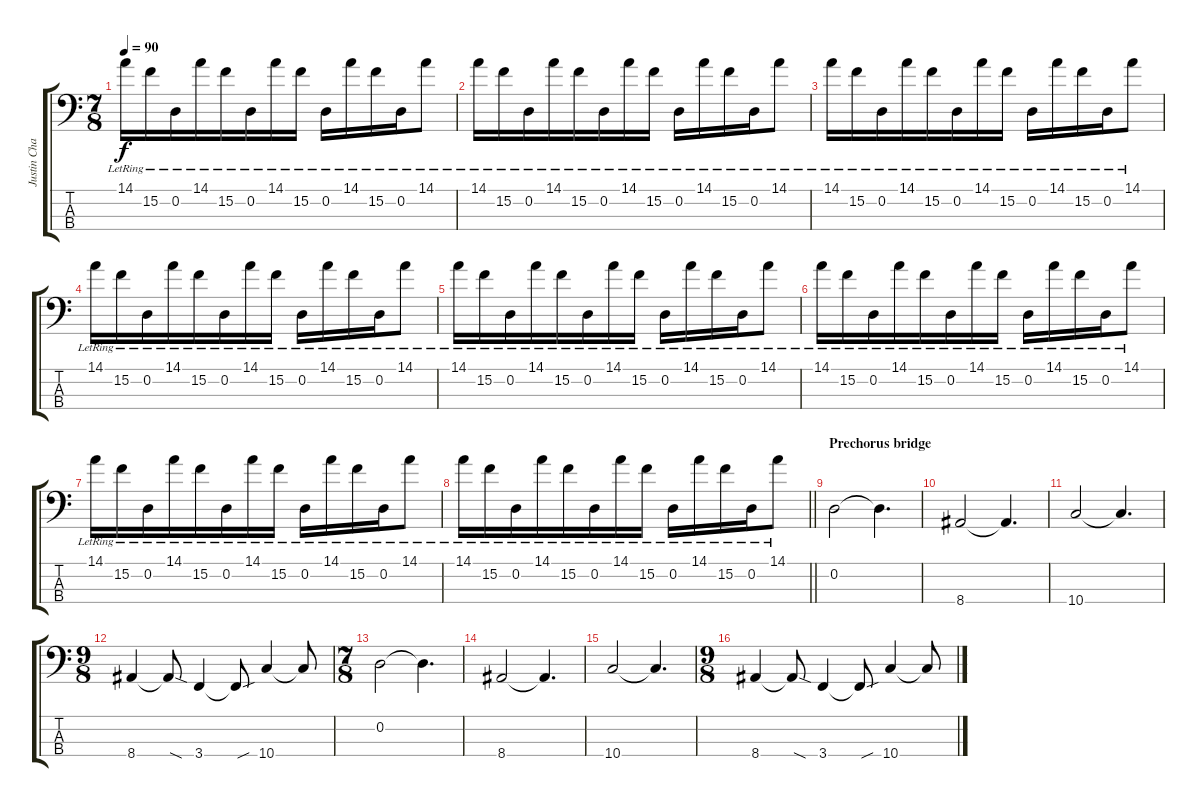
\track ("Justin Chancellor" "Justin Cha") {instrument electricbassfinger}
\staff {score tabs}
\tuning (G2 D2 A1 D1) {hide}
\ts (7 8)
\tempo 90
\clef f4
\ks c
14.1{lr}.16{dy f} 15.2{lr}.16 0.2{lr}.16 14.1{lr}.16 15.2{lr}.16 0.2{lr}.16 14.1{lr}.16 15.2{lr}.16 0.2{lr}.16 14.1{lr}.16 15.2{lr}.16 0.2{lr}.16 14.1{lr}.8 |
14.1{lr}.16 15.2{lr}.16 0.2{lr}.16 14.1{lr}.16 15.2{lr}.16 0.2{lr}.16 14.1{lr}.16 15.2{lr}.16 0.2{lr}.16 14.1{lr}.16 15.2{lr}.16 0.2{lr}.16 14.1{lr}.8 |
14.1{lr}.16 15.2{lr}.16 0.2{lr}.16 14.1{lr}.16 15.2{lr}.16 0.2{lr}.16 14.1{lr}.16 15.2{lr}.16 0.2{lr}.16 14.1{lr}.16 15.2{lr}.16 0.2{lr}.16 14.1{lr}.8 |
14.1{lr}.16 15.2{lr}.16 0.2{lr}.16 14.1{lr}.16 15.2{lr}.16 0.2{lr}.16 14.1{lr}.16 15.2{lr}.16 0.2{lr}.16 14.1{lr}.16 15.2{lr}.16 0.2{lr}.16 14.1{lr}.8 |
14.1{lr}.16 15.2{lr}.16 0.2{lr}.16 14.1{lr}.16 15.2{lr}.16 0.2{lr}.16 14.1{lr}.16 15.2{lr}.16 0.2{lr}.16 14.1{lr}.16 15.2{lr}.16 0.2{lr}.16 14.1{lr}.8 |
14.1{lr}.16 15.2{lr}.16 0.2{lr}.16 14.1{lr}.16 15.2{lr}.16 0.2{lr}.16 14.1{lr}.16 15.2{lr}.16 0.2{lr}.16 14.1{lr}.16 15.2{lr}.16 0.2{lr}.16 14.1{lr}.8 |
14.1{lr}.16 15.2{lr}.16 0.2{lr}.16 14.1{lr}.16 15.2{lr}.16 0.2{lr}.16 14.1{lr}.16 15.2{lr}.16 0.2{lr}.16 14.1{lr}.16 15.2{lr}.16 0.2{lr}.16 14.1{lr}.8 |
\barLineRight lightlight
14.1{lr}.16 15.2{lr}.16 0.2{lr}.16 14.1{lr}.16 15.2{lr}.16 0.2{lr}.16 14.1{lr}.16 15.2{lr}.16 0.2{lr}.16 14.1{lr}.16 15.2{lr}.16 0.2{lr}.16 14.1{lr}.8 |
\section ("" "Prechorus bridge")
0.2.2 0.2{t}.4{d} |
8.4.2 8.4{t}.4{d} |
10.4.2 10.4{t}.4{d} |
\ts (9 8)
8.4.4 8.4{sod t}.8 3.4.4 3.4{sou t}.8 10.4.4 10.4{t}.8 |
\ts (7 8)
0.2.2 0.2{t}.4{d} |
8.4.2 8.4{t}.4{d} |
10.4.2 10.4{t}.4{d} |
\ts (9 8)
8.4.4 8.4{sod t}.8 3.4.4 3.4{sou t}.8 10.4.4 10.4{t}.8
